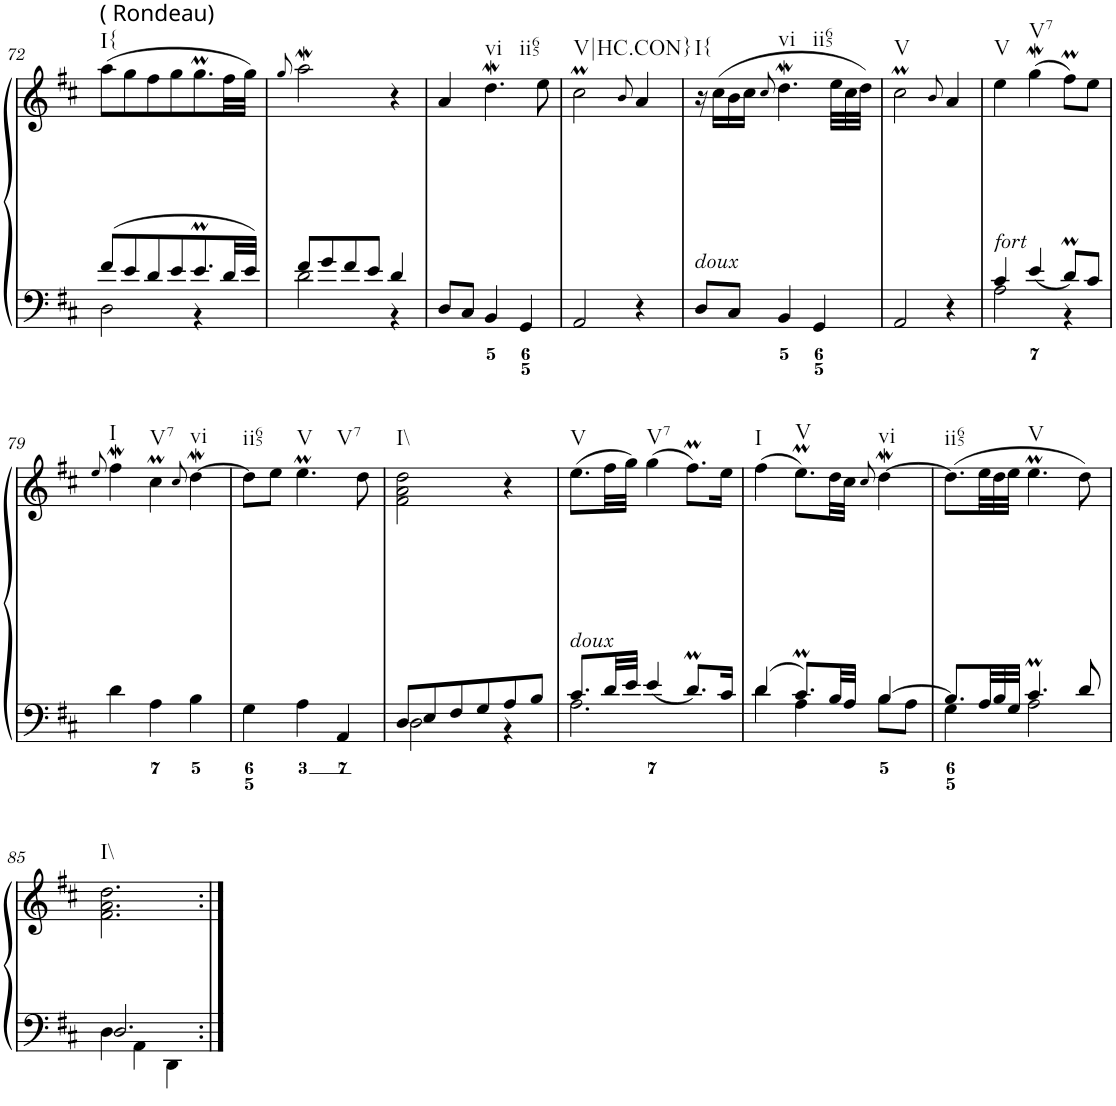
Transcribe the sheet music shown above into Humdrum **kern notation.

**kern	**kern
*part1	*part1
*staff2	*staff1
*I"Clavecin	*
!!LO:PB:g=z
*clefF4	*clefG2
*k[f#c#]	*k[f#c#]
*D:	*D:
*M3/4	*M3/4
=72	=72
*^	*
!	!	!LO:TX:a:t=( Rondeau)
!	!	!LO:TX:b:t=I{
8f#/L	2D\	(>8aa\L
8e/	.	8gg\
8d/	.	8ff#\
8e/	.	8gg\
8.eM/	4r	8.ggM\
32d/LL	.	32ff#\LL
32e/JJJ	.	32gg\JJJ)
=73	=73	=73
.	.	8qgg/
8f#/L	2d\	2aaW\
8g/	.	.
8f#/	.	.
8e/J	.	.
4d/	4r	4r
*v	*v	*
=74	=74
8D/L	4a/
8C#/J	.
!	!LO:TX:b:t=vi
!	!LO:TX:b:t=ii65
4BB/	4.ddw\
4GG/	.
.	8ee\
=75	=75
!	!LO:TX:b:t=V|HC.CON}
2AA/	2cc#m\
.	8qb/
4r	4a/
=76	=76
!	!LO:TX:b:i:t=doux
!	!LO:TX:b:t=I{
8D/L	16r
.	(>16cc#\LL
8C#/J	16b\
.	16cc#\JJ
.	8qcc#/
!	!LO:TX:b:t=vi
!	!LO:TX:b:t=ii65
4BB/	4.ddw\
4GG/	.
*	*Xtuplet
.	24ee\LLL
.	24cc#\
.	24dd\JJJ)
=77	=77
!	!LO:TX:b:t=V
2AA/	2cc#m\
.	8qb/
4r	4a/
=78	=78
*^	*
!	!	!LO:TX:b:i:t=fort
!	!	!LO:TX:b:t=V
4c#/	2A\	4ee\
!	!	!LO:TX:b:t=V7
4e/	.	(>4ggw\
8dM/L	4r	8ff#m\L)
8c#/J	.	8ee\J
*v	*v	*
!!LO:LB:g=z
=79	=79
.	8qee/
!	!LO:TX:b:t=I
4d\	4ff#W\
!	!LO:TX:b:t=V7
4A\	4cc#m\
.	8qcc#/
!	!LO:TX:b:t=vi
4B\	[4ddw\
=80	=80
!	!LO:TX:b:t=ii65
4G\	8dd\L]
.	8ee\J
!	!LO:TX:b:t=V
!	!LO:TX:b:t=V7
4A\	4.eeM\
4AA/	.
.	8dd\
=81	=81
*^	*
!	!	!LO:TX:b:t=I\\
8D/L	2D\	2f#\ 2a\ 2dd\
8E/	.	.
8F#/	.	.
8G/	.	.
8A/	4r	4r
8B/J	.	.
=82	=82	=82
!	!	!LO:TX:b:i:t=doux
!	!	!LO:TX:b:t=V
8.c#/L	2.A\	(>8.ee\L
32d/LL	.	32ff#\LL
32e/JJJ	.	32gg\JJJ)
!	!	!LO:TX:b:t=V7
4e/	.	(>4gg\
8.dM/L	.	8.ff#m\L)
16c#/Jk	.	16ee\Jk
=83	=83	=83
!	!	!LO:TX:b:t=I
4d/	4d\	(>4ff#\
!	!	!LO:TX:b:t=V
8.c#m/L	4A\	8.eeM\L)
32B/LL	.	32dd\LL
32A/JJJ	.	32cc#\JJJ
.	.	8qcc#/
!	!	!LO:TX:b:t=vi
[>4B/	8B\L	[4ddw\
.	8A\J	.
=84	=84	=84
!	!	!LO:TX:b:t=ii65
8.B/L]	4G\	(>8.dd\L]
*Xtuplet	*	*
48A/LL	.	48ee\LL
48B/	.	48dd\
48G/JJJ	.	48ee\JJJ
!	!	!LO:TX:b:t=V
4.c#m/	2A\	4.eeM\
8d/	.	8dd\)
!!LO:LB:g=z
=85	=85	=85
!	!	!LO:TX:b:t=I\\
2.D/	4D\	2.f#\ 2.a\ 2.dd\
.	4AA\	.
.	4DD\	.
*v	*v	*
=:|!	=:|!
*-	*-
